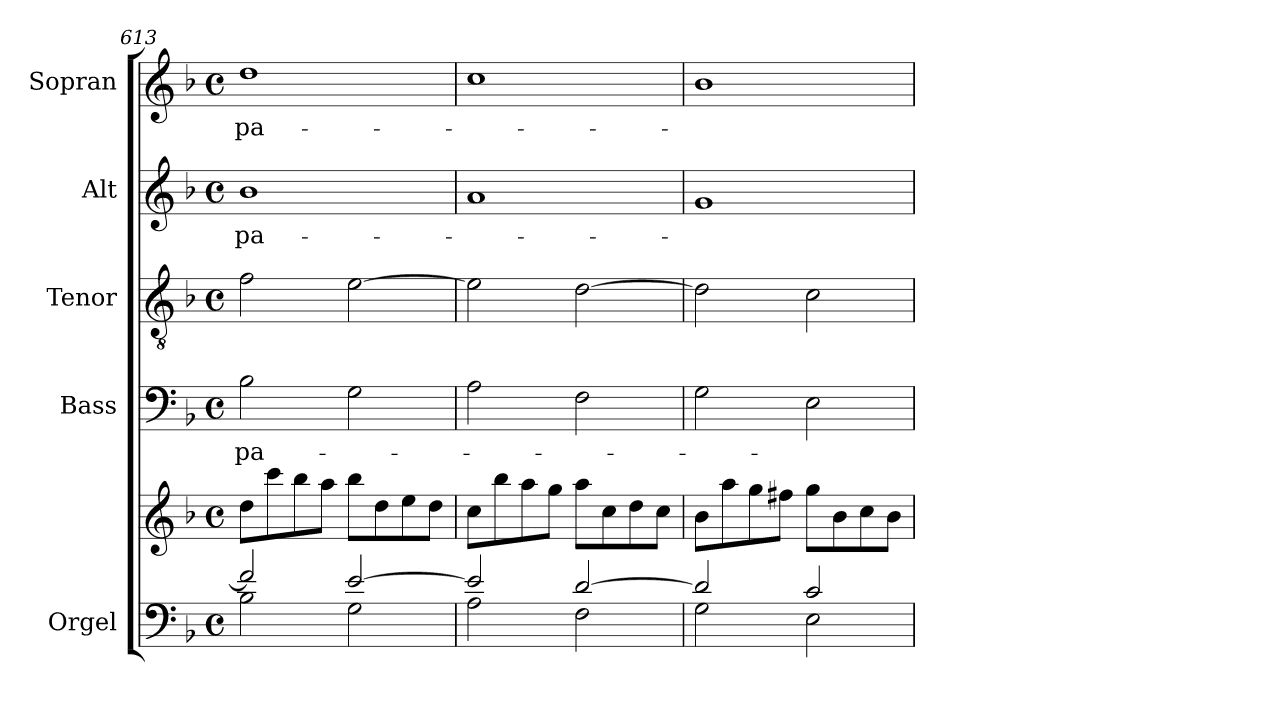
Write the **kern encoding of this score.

**kern	**kern	**kern	**text	**kern	**kern	**text	**kern	**text
*part5	*part5	*part4	*part4	*part3	*part2	*part2	*part1	*part1
*staff6	*staff5	*staff4	*staff4	*staff3	*staff2	*staff2	*staff1	*staff1
*I"Orgel	*	*I"Bass	*	*I"Tenor	*I"Alt	*	*I"Sopran	*
*I'Org.	*	*I'B	*	*I'T	*I'A	*	*I'S	*
*clefF4	*clefG2	*clefF4	*	*clefGv2	*clefG2	*	*clefG2	*
*k[b-]	*k[b-]	*k[b-]	*	*k[b-]	*k[b-]	*	*k[b-]	*
*F:	*F:	*F:	*	*F:	*F:	*	*F:	*
*M4/4	*M4/4	*M4/4	*	*M4/4	*M4/4	*	*M4/4	*
*met(c)	*met(c)	*met(c)	*	*met(c)	*met(c)	*	*met(c)	*
=613	=613	=613	=613	=613	=613	=613	=613	=613
*^	*	*	*	*	*	*	*	*
!	!	!	!	!LO:LY:b	!	!	!LO:LY:b	!	!LO:LY:b
2f/]	2B-\	8dd\L	2B-\	pa-	2f\	1b-	pa-	1dd	pa-
.	.	8ccc\	.	.	.	.	.	.	.
.	.	8bb-\	.	.	.	.	.	.	.
.	.	8aa\J	.	.	.	.	.	.	.
[>2e/	2G\	8bb-\L	2G\	.	[2e\	.	.	.	.
.	.	8dd\	.	.	.	.	.	.	.
.	.	8ee\	.	.	.	.	.	.	.
.	.	8dd\J	.	.	.	.	.	.	.
=614	=614	=614	=614	=614	=614	=614	=614	=614	=614
2e/]	2A\	8cc\L	2A\	.	2e\]	1a	.	1cc	.
.	.	8bb-\	.	.	.	.	.	.	.
.	.	8aa\	.	.	.	.	.	.	.
.	.	8gg\J	.	.	.	.	.	.	.
[>2d/	2F\	8aa\L	2F\	.	[2d\	.	.	.	.
.	.	8cc\	.	.	.	.	.	.	.
.	.	8dd\	.	.	.	.	.	.	.
.	.	8cc\J	.	.	.	.	.	.	.
=615	=615	=615	=615	=615	=615	=615	=615	=615	=615
2d/]	2G\	8b-\L	2G\	.	2d\]	1g	.	1b-	.
.	.	8aa\	.	.	.	.	.	.	.
.	.	8gg\	.	.	.	.	.	.	.
.	.	8ff#X\J	.	.	.	.	.	.	.
2c/	2E\	8gg\L	2E\	.	2c\	.	.	.	.
.	.	8b-\	.	.	.	.	.	.	.
.	.	8cc\	.	.	.	.	.	.	.
.	.	8b-\J	.	.	.	.	.	.	.
*v	*v	*	*	*	*	*	*	*	*
=	=	=	=	=	=	=	=	=
*-	*-	*-	*-	*-	*-	*-	*-	*-
